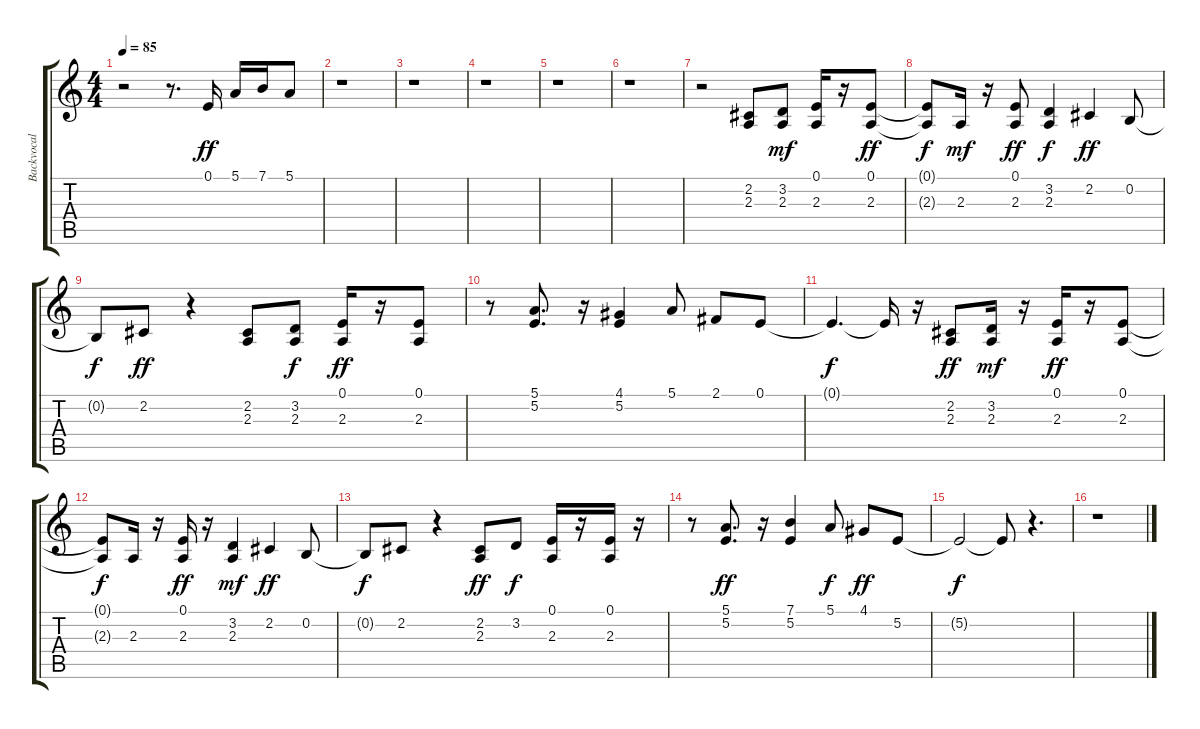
\track ("Backvocal" "Backvocal") {instrument fx5brightness}
\staff {score tabs}
\tuning (E4 B3 G3 D3 A2 E2) {hide}
\ts (4 4)
\tempo 85
\clef g2
\ks c
r.2{dy ff} r.8{d} 0.1.16 5.1.16 7.1.16 5.1.8 |
r.1 |
r.1 |
r.1 |
r.1 |
r.1 |
r.2 (2.2 2.3).8 (3.2 2.3).8{dy mf} (0.1 2.3).16 r.16 (0.1 2.3).8{dy ff} |
(0.1{t} 2.3{t}).8{dy f} 2.3.16{dy mf} r.16 (0.1 2.3).8{dy ff} (3.2 2.3).4{dy f} 2.2.4{dy ff} 0.2.8 |
0.2{t}.8{dy f} 2.2.8{dy ff} r.4 (2.2 2.3).8 (3.2 2.3).8{dy f} (0.1 2.3).16{dy ff} r.16 (0.1 2.3).8 |
r.8 (5.1 5.2).8{d} r.16 (4.1 5.2).4 5.1.8 2.1.8 0.1.8 |
0.1{t}.4{d dy f} 0.1{t}.16 r.16 (2.2 2.3).8{dy ff} (3.2 2.3).16{dy mf} r.16 (0.1 2.3).16{dy ff} r.16 (0.1 2.3).8 |
(0.1{t} 2.3{t}).8{dy f} 2.3.16 r.16 (0.1 2.3).16{dy ff} r.16 (3.2 2.3).4{dy mf} 2.2.4{dy ff} 0.2.8 |
0.2{t}.8{dy f} 2.2.8 r.4 (2.2 2.3).8{dy ff} 3.2.8{dy f} (0.1 2.3).16 r.16 (0.1 2.3).16 r.16 |
r.8 (5.1 5.2).8{d dy ff} r.16 (7.1 5.2).4 5.1.8{dy f} 4.1.8{dy ff} 5.2.8 |
5.2{t}.2{dy f} 5.2{t}.8 r.4{d} |
r.1
